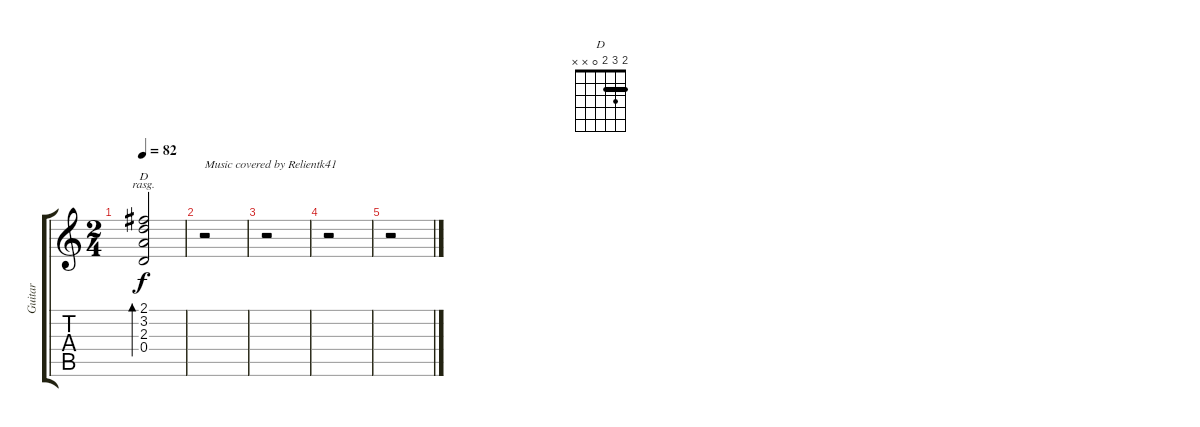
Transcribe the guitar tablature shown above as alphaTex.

\track ("Guitar" "Guitar") {instrument acousticguitarsteel}
\staff {score tabs}
\tuning (E4 B3 G3 D3 A2 E2) {hide}
\chord ("D" 2 3 2 0 x x) {barre 2}
\ts (2 4)
\tempo 82
\clef g2
\ks c
(2.1 3.2 2.3 0.4).2{bd 480 ch "D" rasg ii dy f} |
r.2{txt "Music covered by Relientk41"} |
r.2 |
r.2 |
r.2
